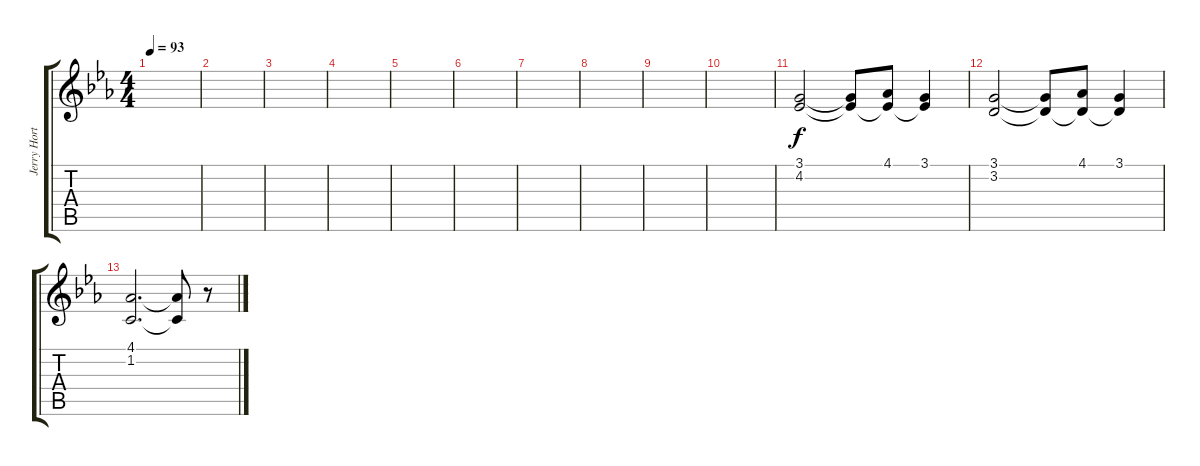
\track ("Jerry Horton (Vocal)" "Jerry Hort") {instrument choiraahs}
\staff {score tabs}
\tuning (E4 B3 G3 D3 A2 E2) {hide}
\ts (4 4)
\tempo 93
\clef g2
\ks cminor
|
|
|
|
|
|
|
|
|
|
(3.1 4.2).2 (3.1{t} 4.2{t}).8 (4.1 4.2{t}).8 (3.1 4.2{t}).4 |
(3.1 3.2).2 (3.1{t} 3.2{t}).8 (4.1 3.2{t}).8 (3.1 3.2{t}).4 |
(4.1 1.2).2{d} (4.1{t} 1.2{t}).8 r.8
